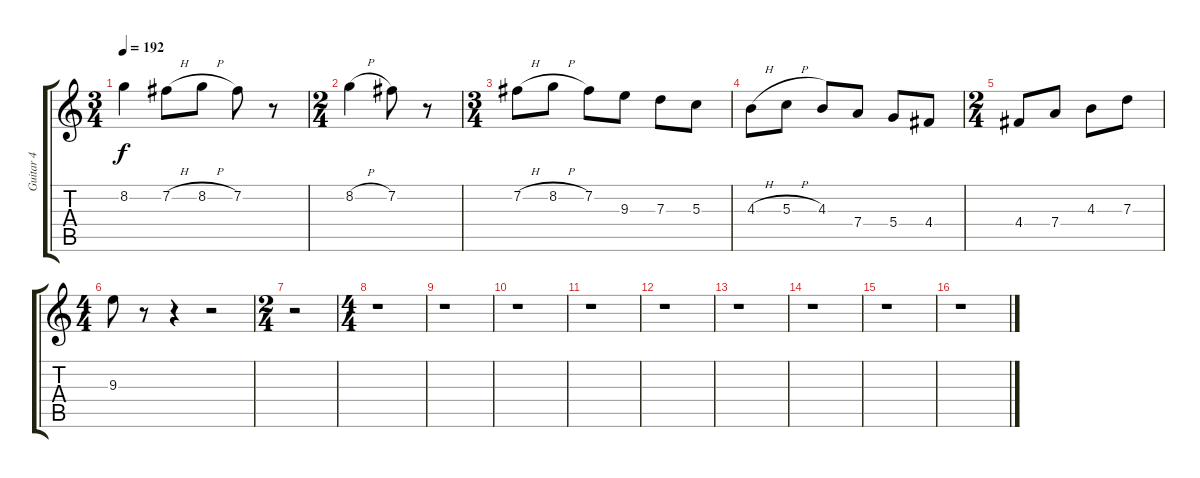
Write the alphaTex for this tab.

\track ("Guitar 4" "Guitar 4") {instrument distortionguitar}
\staff {score tabs}
\tuning (E4 B3 G3 D3 A2 E2) {hide}
\ts (3 4)
\tempo 192
\clef g2
\ks c
8.2.4{dy f} 7.2{h}.8 8.2{h}.8 7.2.8 r.8 |
\ts (2 4)
8.2{h}.4 7.2.8 r.8 |
\ts (3 4)
7.2{h}.8 8.2{h}.8 7.2.8 9.3.8 7.3.8 5.3.8 |
4.3{h}.8 5.3{h}.8 4.3.8 7.4.8 5.4.8 4.4.8 |
\ts (2 4)
4.4.8 7.4.8 4.3.8 7.3.8 |
\ts (4 4)
9.3.8 r.8 r.4 r.2 |
\ts (2 4)
r.2 |
\ts (4 4)
r.1 |
r.1 |
r.1 |
r.1 |
r.1 |
r.1 |
r.1 |
r.1 |
r.1
